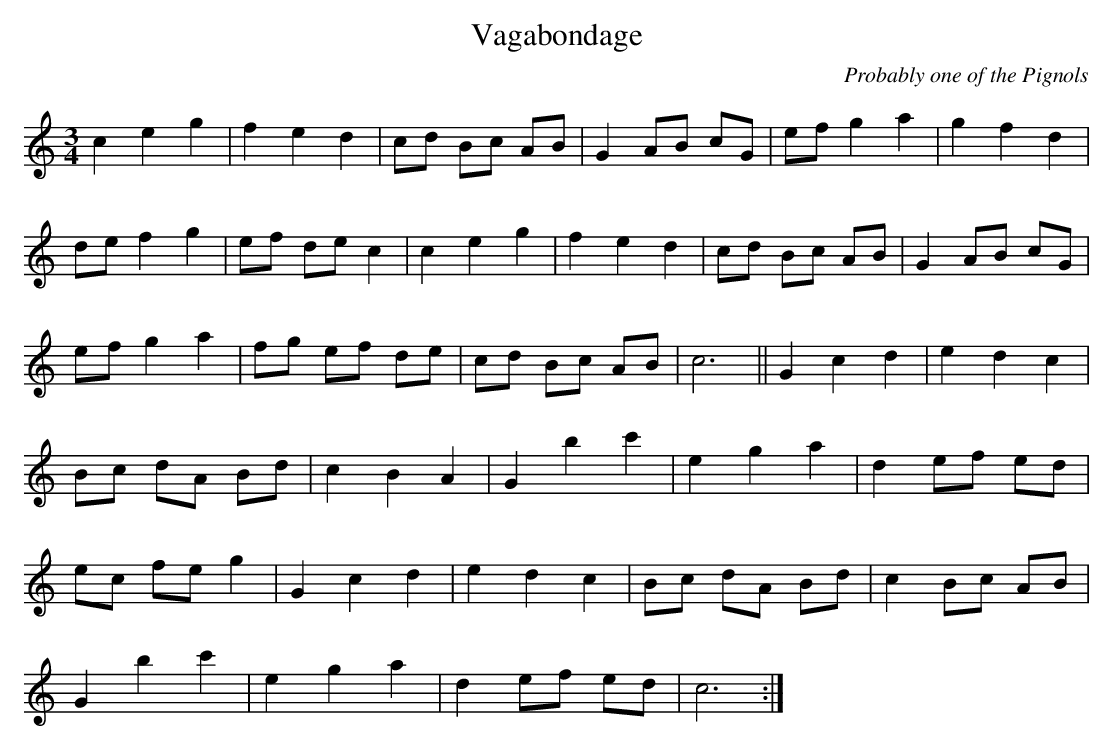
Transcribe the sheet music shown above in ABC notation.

X:1
T:Vagabondage
C:Probably one of the Pignols
L:1/8
M:3/4
K:C major
c2 e2 g2 | f2 e2 d2 | cd Bc AB | G2 AB cG | ef g2 a2 | g2 f2 d2 |
de f2 g2 | ef de c2 | c2 e2 g2 | f2 e2 d2 | cd Bc AB | G2 AB cG |
ef g2 a2 | fg ef de | cd Bc AB | c6 || G2 c2 d2 | e2 d2 c2 |
Bc dA Bd | c2 B2 A2 | G2 b2 c'2 | e2 g2 a2 | d2 ef ed |
ec fe g2 | G2 c2 d2 | e2 d2 c2 | Bc dA Bd | c2 Bc AB |
G2 b2 c'2 | e2 g2 a2 | d2 ef ed | c6 :|
